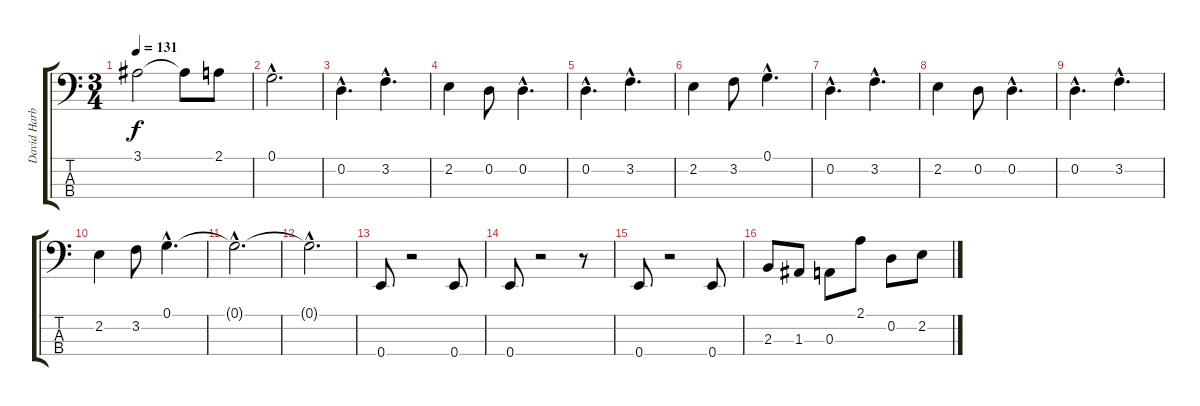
\track ("David Harbour" "David Harb") {instrument electricbassfinger}
\staff {score tabs}
\tuning (G2 D2 A1 E1) {hide}
\ts (3 4)
\tempo 131
\clef f4
\ks c
3.1.2{dy f} 3.1{t}.8 2.1.8 |
0.1{hac}.2{d} |
0.2{hac}.4{d} 3.2{hac}.4{d} |
2.2.4 0.2.8 0.2{hac}.4{d} |
0.2{hac}.4{d} 3.2{hac}.4{d} |
2.2.4 3.2.8 0.1{hac}.4{d} |
0.2{hac}.4{d} 3.2{hac}.4{d} |
2.2.4 0.2.8 0.2{hac}.4{d} |
0.2{hac}.4{d} 3.2{hac}.4{d} |
2.2.4 3.2.8 0.1{hac}.4{d} |
0.1{hac t}.2{d} |
0.1{hac t}.2{d} |
0.4.8 r.2 0.4.8 |
0.4.8 r.2 r.8 |
0.4.8 r.2 0.4.8 |
2.3.8 1.3.8 0.3.8 2.1.8 0.2.8 2.2.8
